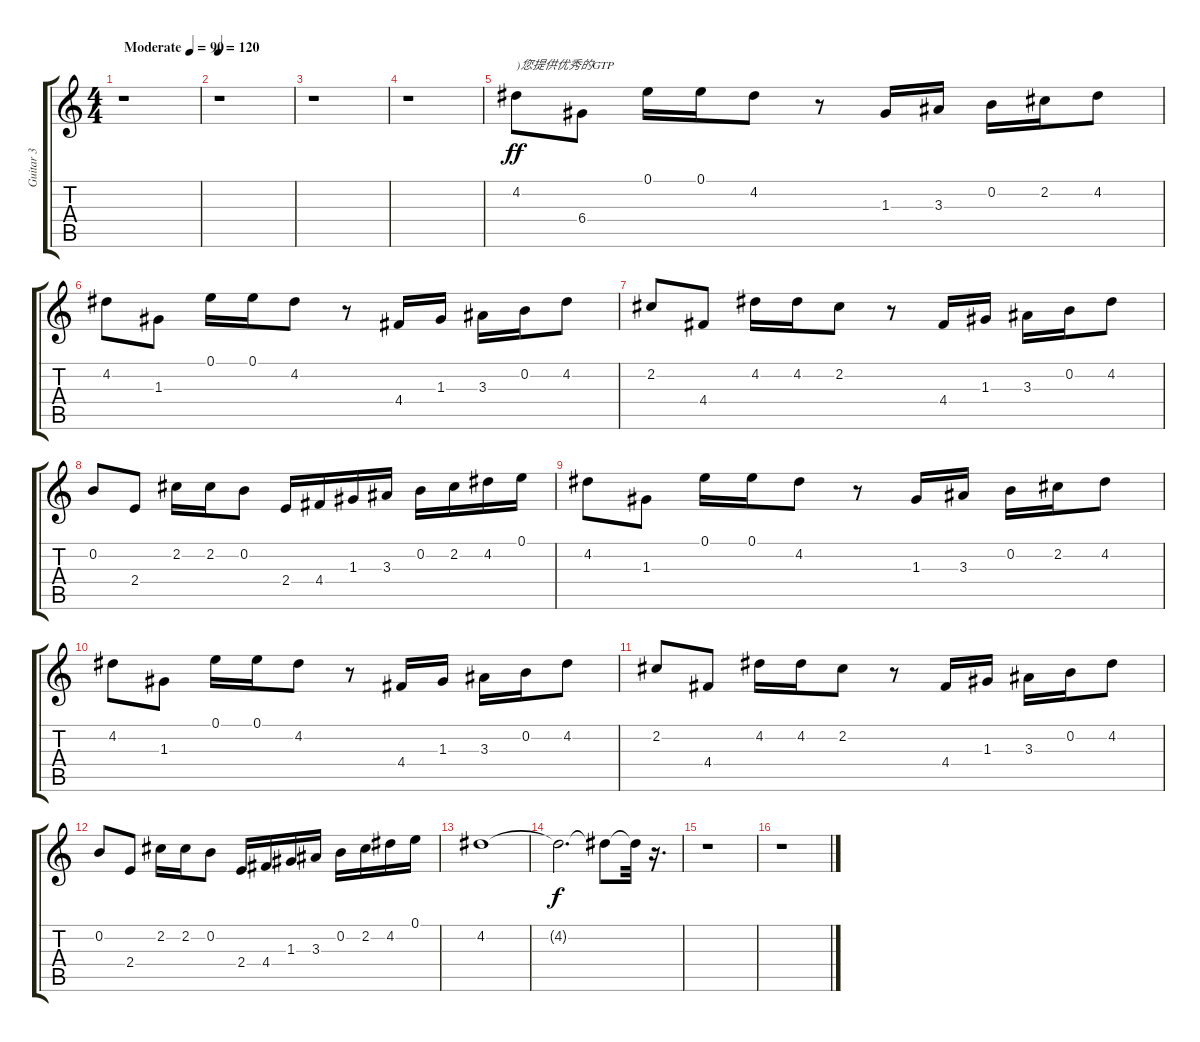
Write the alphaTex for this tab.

\track ("Guitar 3" "Guitar 3") {instrument electricguitarmuted}
\staff {score tabs}
\tuning (E4 B3 G3 D3 A2 E2) {hide}
\ts (4 4)
\tempo (90 "Moderate")
\clef g2
\ks c
r.1{dy ff instrument electricguitarmuted} |
\tempo 120
r.1 |
r.1 |
r.1 |
4.2.8{txt ")您提供优秀的GTP"} 6.4.8 0.1.16 0.1.16 4.2.8 r.8 1.3.16 3.3.16 0.2.16 2.2.16 4.2.8 |
4.2.8 1.3.8 0.1.16 0.1.16 4.2.8 r.8 4.4.16 1.3.16 3.3.16 0.2.16 4.2.8 |
2.2.8 4.4.8 4.2.16 4.2.16 2.2.8 r.8 4.4.16 1.3.16 3.3.16 0.2.16 4.2.8 |
0.2.8 2.4.8 2.2.16 2.2.16 0.2.8 2.4.16 4.4.16 1.3.16 3.3.16 0.2.16 2.2.16 4.2.16 0.1.16 |
4.2.8 1.3.8 0.1.16 0.1.16 4.2.8 r.8 1.3.16 3.3.16 0.2.16 2.2.16 4.2.8 |
4.2.8 1.3.8 0.1.16 0.1.16 4.2.8 r.8 4.4.16 1.3.16 3.3.16 0.2.16 4.2.8 |
2.2.8 4.4.8 4.2.16 4.2.16 2.2.8 r.8 4.4.16 1.3.16 3.3.16 0.2.16 4.2.8 |
0.2.8 2.4.8 2.2.16 2.2.16 0.2.8 2.4.16 4.4.16 1.3.16 3.3.16 0.2.16 2.2.16 4.2.16 0.1.16 |
4.2.1 |
4.2{t}.2{d dy f} 4.2{t}.8 4.2{t}.32 r.16{d} |
r.1 |
r.1
